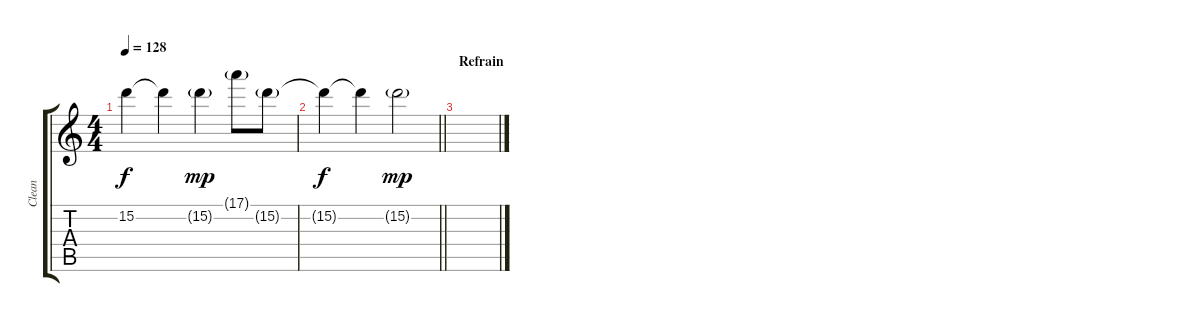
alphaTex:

\track ("Clean" "Clean") {instrument acousticguitarsteel}
\staff {score tabs}
\tuning (E4 B3 G3 D3 A2 E2) {hide}
\ts (4 4)
\tempo 128
\clef g2
\ks c
15.2{t}.4{dy f} 15.2{t}.4 15.2{g}.4{dy mp} 17.1{g}.8 15.2{g}.8 |
\barLineRight lightlight
15.2{t}.4{dy f} 15.2{t}.4 15.2{g}.2{dy mp} |
\section ("" "Refrain")
